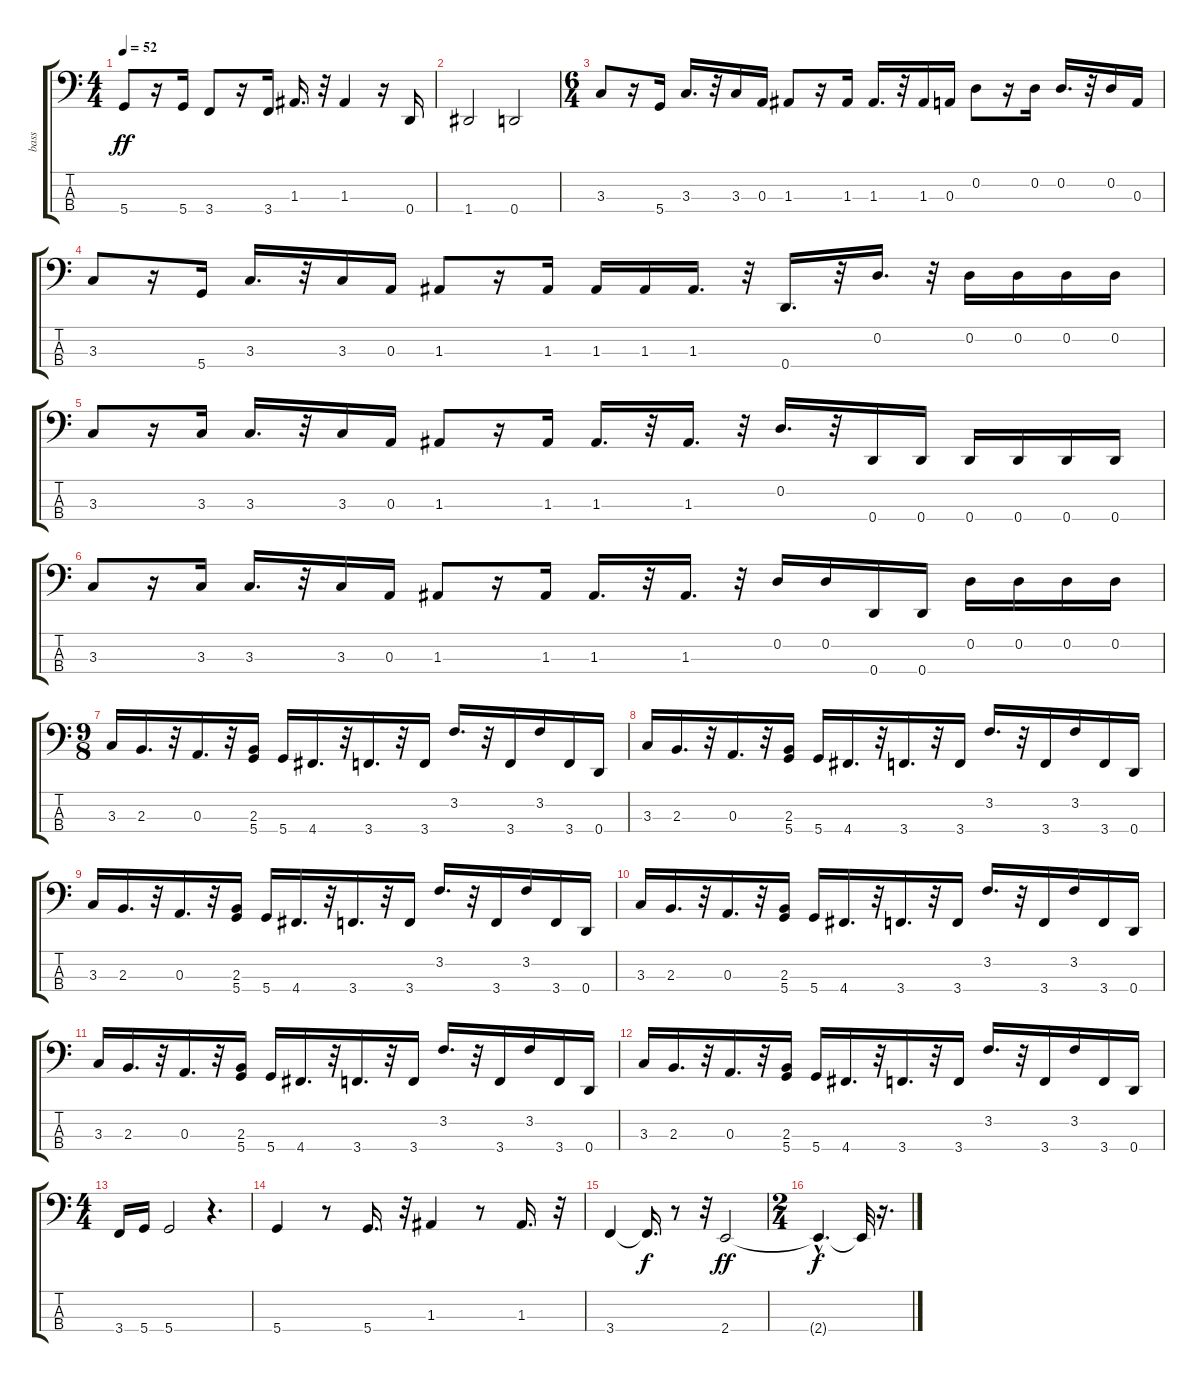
\track ("bass" "bass") {instrument electricbassfinger}
\staff {score tabs}
\tuning (G2 D2 A1 D1) {hide}
\ts (4 4)
\tempo 52
\clef f4
\ks c
5.4.8{dy ff} r.16 5.4.16 3.4.8 r.16 3.4.16 1.3.16{d} r.32 1.3.4 r.16 0.4.16 |
1.4.2 0.4.2 |
\ts (6 4)
3.3.8 r.16 5.4.16 3.3.16{d} r.32 3.3.16 0.3.16 1.3.8 r.16 1.3.16 1.3.16{d} r.32 1.3.16 0.3.16 0.2.8 r.16 0.2.16 0.2.16{d} r.32 0.2.16 0.3.16 |
3.3.8 r.16 5.4.16 3.3.16{d} r.32 3.3.16 0.3.16 1.3.8 r.16 1.3.16 1.3.16 1.3.16 1.3.16{d} r.32 0.4.16{d} r.32 0.2.16{d} r.32 0.2.16 0.2.16 0.2.16 0.2.16 |
3.3.8 r.16 3.3.16 3.3.16{d} r.32 3.3.16 0.3.16 1.3.8 r.16 1.3.16 1.3.16{d} r.32 1.3.16{d} r.32 0.2.16{d} r.32 0.4.16 0.4.16 0.4.16 0.4.16 0.4.16 0.4.16 |
3.3.8 r.16 3.3.16 3.3.16{d} r.32 3.3.16 0.3.16 1.3.8 r.16 1.3.16 1.3.16{d} r.32 1.3.16{d} r.32 0.2.16 0.2.16 0.4.16 0.4.16 0.2.16 0.2.16 0.2.16 0.2.16 |
\ts (9 8)
3.3.16 2.3.16{d} r.32 0.3.16{d} r.32 (2.3 5.4).16 5.4.16 4.4.16{d} r.32 3.4.16{d} r.32 3.4.16 3.2.16{d} r.32 3.4.16 3.2.16 3.4.16 0.4.16 |
3.3.16 2.3.16{d} r.32 0.3.16{d} r.32 (2.3 5.4).16 5.4.16 4.4.16{d} r.32 3.4.16{d} r.32 3.4.16 3.2.16{d} r.32 3.4.16 3.2.16 3.4.16 0.4.16 |
3.3.16 2.3.16{d} r.32 0.3.16{d} r.32 (2.3 5.4).16 5.4.16 4.4.16{d} r.32 3.4.16{d} r.32 3.4.16 3.2.16{d} r.32 3.4.16 3.2.16 3.4.16 0.4.16 |
3.3.16 2.3.16{d} r.32 0.3.16{d} r.32 (2.3 5.4).16 5.4.16 4.4.16{d} r.32 3.4.16{d} r.32 3.4.16 3.2.16{d} r.32 3.4.16 3.2.16 3.4.16 0.4.16 |
3.3.16 2.3.16{d} r.32 0.3.16{d} r.32 (2.3 5.4).16 5.4.16 4.4.16{d} r.32 3.4.16{d} r.32 3.4.16 3.2.16{d} r.32 3.4.16 3.2.16 3.4.16 0.4.16 |
3.3.16 2.3.16{d} r.32 0.3.16{d} r.32 (2.3 5.4).16 5.4.16 4.4.16{d} r.32 3.4.16{d} r.32 3.4.16 3.2.16{d} r.32 3.4.16 3.2.16 3.4.16 0.4.16 |
\ts (4 4)
3.4.16 5.4.16 5.4.2 r.4{d} |
5.4.4 r.8 5.4.16{d} r.32 1.3.4 r.8 1.3.16{d} r.32 |
3.4.4 3.4{t}.16{d dy f} r.8 r.32 2.4.2{dy ff} |
\ts (2 4)
2.4{hac t}.4{d dy f} 2.4{t}.32 r.16{d}
